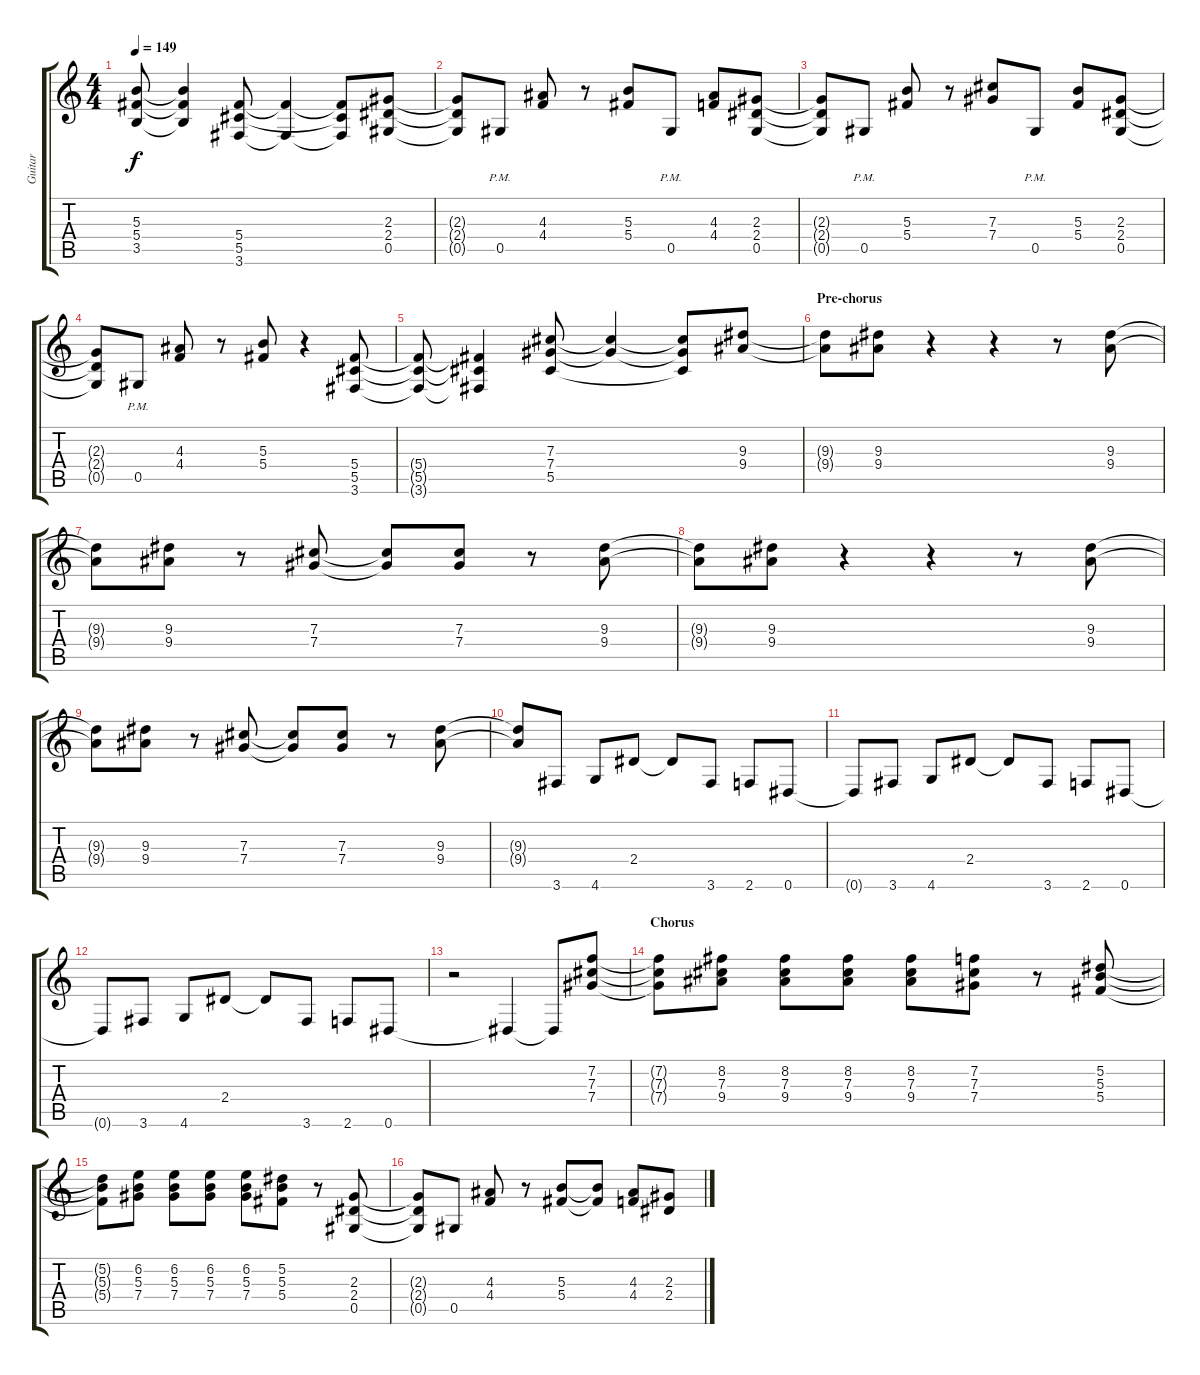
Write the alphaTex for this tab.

\track ("Guitar" "Guitar") {instrument distortionguitar}
\staff {score tabs}
\tuning (Eb4 Bb3 Gb3 Db3 Ab2 Eb2) {hide}
\ts (4 4)
\tempo 149
\clef g2
\ks c
(5.3{t} 5.4{t} 3.5{t}).8{dy f} (5.3{t} 5.4{t} 3.5{t}).4 (5.4 5.5 3.6).8 (5.4{t} 3.6{t}).4 (5.4{t} 5.5{t} 3.6{t}).8 (2.3 2.4 0.5).8 |
(2.3{t} 2.4{t} 0.5{t}).8 0.5{pm}.8 (4.3 4.4).8 r.8 (5.3 5.4).8 0.5{pm}.8 (4.3 4.4).8 (2.3 2.4 0.5).8 |
(2.3{t} 2.4{t} 0.5{t}).8 0.5{pm}.8 (5.3 5.4).8 r.8 (7.3 7.4).8 0.5{pm}.8 (5.3 5.4).8 (2.3 2.4 0.5).8 |
(2.3{t} 2.4{t} 0.5{t}).8 0.5{pm}.8 (4.3 4.4).8 r.8 (5.3 5.4).8 r.4 (5.4 5.5 3.6).8 |
(5.4{t} 5.5{t} 3.6{t}).8 (5.4{t} 5.5{t} 3.6{t}).4 (7.3 7.4 5.5).8 (7.3{t} 7.4{t}).4 (7.3{t} 7.4{t} 5.5{t}).8 (9.3 9.4).8{volume 12} |
\section ("" "Pre-chorus")
(9.3{t} 9.4{t}).8{volume 12} (9.3 9.4).8 r.4 r.4 r.8 (9.3 9.4).8 |
(9.3{t} 9.4{t}).8 (9.3 9.4).8 r.8 (7.3 7.4).8 (7.3{t} 7.4{t}).8 (7.3 7.4).8 r.8 (9.3 9.4).8 |
(9.3{t} 9.4{t}).8 (9.3 9.4).8 r.4 r.4 r.8 (9.3 9.4).8 |
(9.3{t} 9.4{t}).8 (9.3 9.4).8 r.8 (7.3 7.4).8 (7.3{t} 7.4{t}).8 (7.3 7.4).8 r.8 (9.3 9.4).8 |
(9.3{t} 9.4{t}).8 3.6.8 4.6.8 2.4.8 2.4{t}.8 3.6.8 2.6.8 0.6.8 |
0.6{t}.8 3.6.8 4.6.8 2.4.8 2.4{t}.8 3.6.8 2.6.8 0.6.8 |
0.6{t}.8 3.6.8 4.6.8 2.4.8 2.4{t}.8 3.6.8 2.6.8 0.6.8 |
r.2 0.6{t}.4 0.6{t}.8 (7.2 7.3 7.4).8{volume 11} |
\section ("" "Chorus")
(7.2{t} 7.3{t} 7.4{t}).8{volume 11} (8.2 7.3 9.4).8 (8.2 7.3 9.4).8 (8.2 7.3 9.4).8 (8.2 7.3 9.4).8 (7.2 7.3 7.4).8 r.8 (5.2 5.3 5.4).8 |
(5.2{t} 5.3{t} 5.4{t}).8 (6.2 5.3 7.4).8 (6.2 5.3 7.4).8 (6.2 5.3 7.4).8 (6.2 5.3 7.4).8 (5.2 5.3 5.4).8 r.8 (2.3 2.4 0.5).8 |
(2.3{t} 2.4{t} 0.5{t}).8 0.5.8 (4.3 4.4).8 r.8 (5.3 5.4).8 (5.3{t} 5.4{t}).8 (4.3 4.4).8 (2.3 2.4).8
